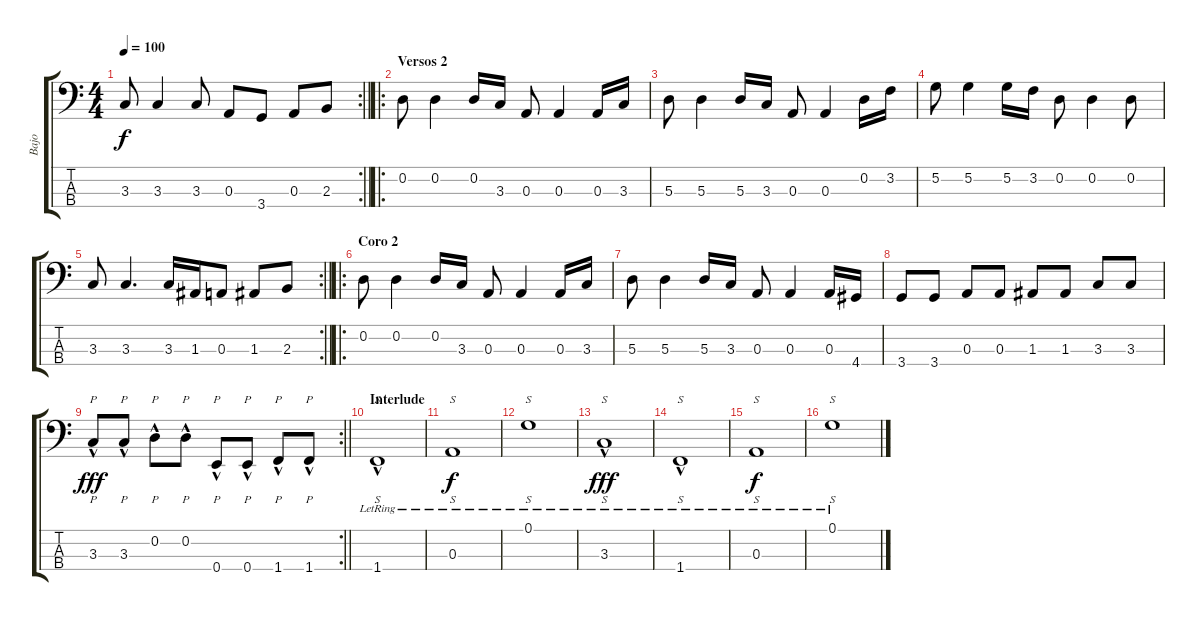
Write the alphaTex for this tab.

\track ("Bajo " "Bajo ") {instrument electricbassfinger}
\staff {score tabs}
\tuning (G2 D2 A1 E1) {hide}
\rc 2
\ts (4 4)
\tempo 100
\clef f4
\barLineRight lightlight
\ks c
3.3.8{dy f} 3.3.4 3.3.8 0.3.8 3.4.8 0.3.8 2.3.8 |
\ro
\section ("" "Versos 2")
0.2.8 0.2.4 0.2.16 3.3.16 0.3.8 0.3.4 0.3.16 3.3.16 |
5.3.8 5.3.4 5.3.16 3.3.16 0.3.8 0.3.4 0.2.16 3.2.16 |
5.2.8 5.2.4 5.2.16 3.2.16 0.2.8 0.2.4 0.2.8 |
\rc 2
\barLineRight lightlight
3.3.8 3.3.4{d} 3.3.16 1.3.16 0.3.8 1.3.8 2.3.8 |
\ro
\section ("" "Coro 2")
0.2.8 0.2.4 0.2.16 3.3.16 0.3.8 0.3.4 0.3.16 3.3.16 |
5.3.8 5.3.4 5.3.16 3.3.16 0.3.8 0.3.4 0.3.16 4.4.16 |
3.4.8 3.4.8 0.3.8 0.3.8 1.3.8 1.3.8 3.3.8 3.3.8 |
\rc 2
\barLineRight lightlight
3.3{hac}.8{p dy fff} 3.3{hac}.8{p} 0.2{hac}.8{p} 0.2{hac}.8{p} 0.4{hac}.8{p} 0.4{hac}.8{p} 1.4{hac}.8{p} 1.4{hac}.8{p} |
\section ("" "Interlude")
1.4{hac lr}.1{s} |
0.3{lr}.1{s dy f} |
0.1{lr}.1{s} |
3.3{hac lr}.1{s dy fff} |
1.4{hac lr}.1{s} |
0.3{lr}.1{s dy f} |
0.1{lr}.1{s}
